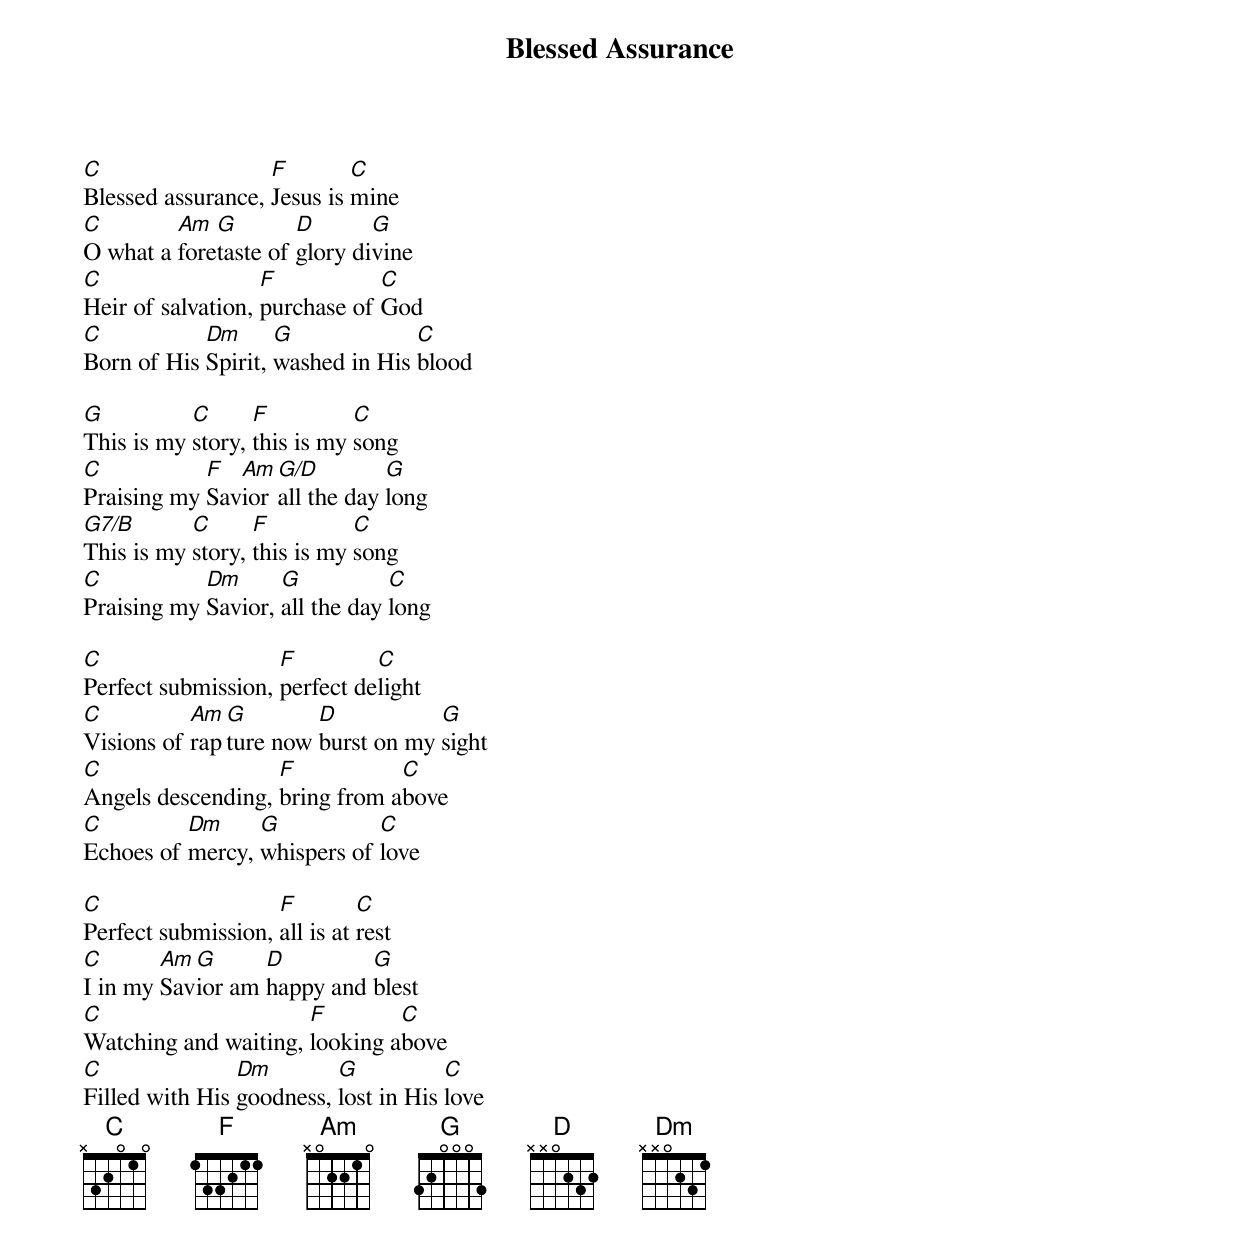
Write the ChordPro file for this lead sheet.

{title: Blessed Assurance}
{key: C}
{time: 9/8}
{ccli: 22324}
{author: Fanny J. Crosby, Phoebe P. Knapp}
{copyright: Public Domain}

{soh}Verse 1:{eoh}
[C]Blessed assurance, [F]Jesus is [C]mine
[C]O what a [Am]fore[G]taste of [D]glory di[G]vine
[C]Heir of salvation, [F]purchase of [C]God
[C]Born of His [Dm]Spirit, [G]washed in His [C]blood

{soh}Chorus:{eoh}
[G]This is my [C]story, [F]this is my [C]song
[C]Praising my [F]Sav[Am]ior [G/D]all the day [G]long
[G7/B]This is my [C]story, [F]this is my [C]song
[C]Praising my [Dm]Savior, [G]all the day [C]long

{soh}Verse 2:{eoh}
[C]Perfect submission, [F]perfect de[C]light
[C]Visions of [Am]rap[G]ture now [D]burst on my [G]sight
[C]Angels descending, [F]bring from a[C]bove
[C]Echoes of [Dm]mercy, [G]whispers of [C]love

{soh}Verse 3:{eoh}
[C]Perfect submission, [F]all is at [C]rest
[C]I in my [Am]Sav[G]ior am [D]happy and [G]blest
[C]Watching and waiting, [F]looking a[C]bove
[C]Filled with His [Dm]goodness, [G]lost in His [C]love
